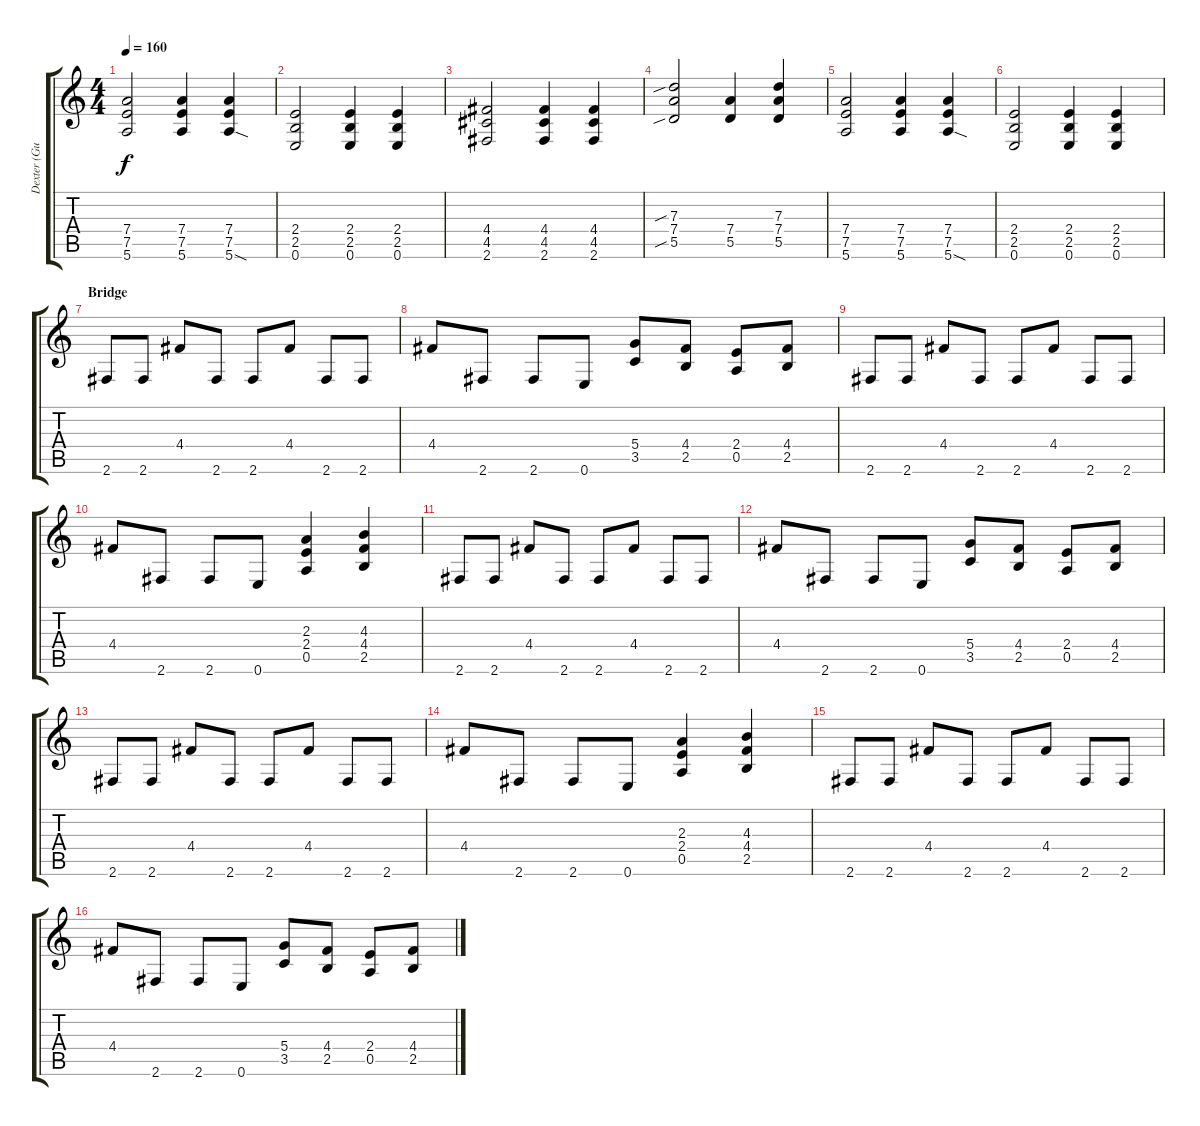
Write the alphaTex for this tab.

\track ("Dexter (Guit.)" "Dexter (Gu") {instrument distortionguitar}
\staff {score tabs}
\tuning (E4 B3 G3 D3 A2 E2) {hide}
\ts (4 4)
\tempo 160
\clef g2
\ks c
(7.4 7.5 5.6).2{dy f} (7.4 7.5 5.6).4 (7.4 7.5 5.6{sod}).4 |
(2.4 2.5 0.6).2 (2.4 2.5 0.6).4 (2.4 2.5 0.6).4 |
(4.4 4.5 2.6).2 (4.4 4.5 2.6).4 (4.4 4.5 2.6).4 |
(7.3{sib} 7.4 5.5{sib}).2 (7.4 5.5).4 (7.3 7.4 5.5).4 |
(7.4 7.5 5.6).2 (7.4 7.5 5.6).4 (7.4 7.5 5.6{sod}).4 |
(2.4 2.5 0.6).2 (2.4 2.5 0.6).4 (2.4 2.5 0.6).4 |
\section ("" "Bridge")
2.6.8 2.6.8 4.4.8 2.6.8 2.6.8 4.4.8 2.6.8 2.6.8 |
4.4.8 2.6.8 2.6.8 0.6.8 (5.4 3.5).8 (4.4 2.5).8 (2.4 0.5).8 (4.4 2.5).8 |
2.6.8 2.6.8 4.4.8 2.6.8 2.6.8 4.4.8 2.6.8 2.6.8 |
4.4.8 2.6.8 2.6.8 0.6.8 (2.3 2.4 0.5).4 (4.3 4.4 2.5).4 |
2.6.8 2.6.8 4.4.8 2.6.8 2.6.8 4.4.8 2.6.8 2.6.8 |
4.4.8 2.6.8 2.6.8 0.6.8 (5.4 3.5).8 (4.4 2.5).8 (2.4 0.5).8 (4.4 2.5).8 |
2.6.8 2.6.8 4.4.8 2.6.8 2.6.8 4.4.8 2.6.8 2.6.8 |
4.4.8 2.6.8 2.6.8 0.6.8 (2.3 2.4 0.5).4 (4.3 4.4 2.5).4 |
\section ("" "")
2.6.8 2.6.8 4.4.8 2.6.8 2.6.8 4.4.8 2.6.8 2.6.8 |
4.4.8 2.6.8 2.6.8 0.6.8 (5.4 3.5).8 (4.4 2.5).8 (2.4 0.5).8 (4.4 2.5).8
